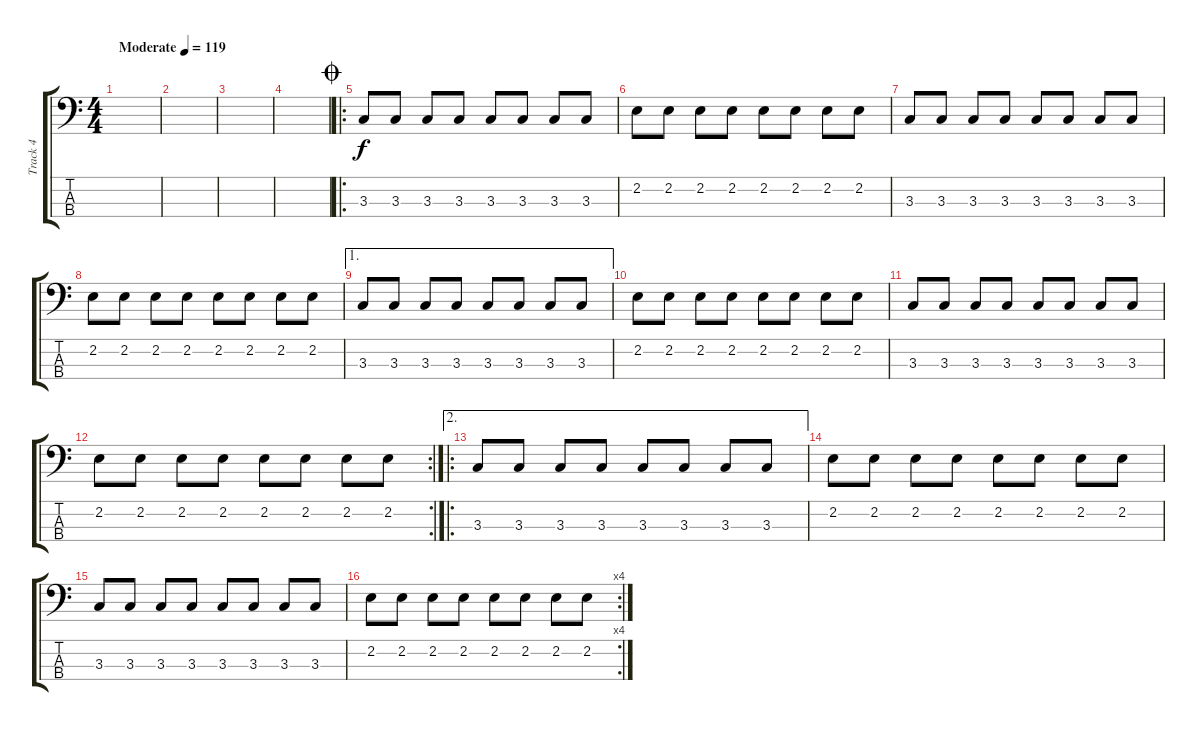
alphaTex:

\track ("Track 4" "Track 4") {instrument electricbassfinger}
\staff {score tabs}
\tuning (G2 D2 A1 E1) {hide}
\ts (4 4)
\tempo (119 "Moderate")
\clef f4
\ks c
|
|
|
|
\ro
\jump coda
3.3.8 3.3.8 3.3.8 3.3.8 3.3.8 3.3.8 3.3.8 3.3.8 |
2.2.8 2.2.8 2.2.8 2.2.8 2.2.8 2.2.8 2.2.8 2.2.8 |
3.3.8 3.3.8 3.3.8 3.3.8 3.3.8 3.3.8 3.3.8 3.3.8 |
2.2.8 2.2.8 2.2.8 2.2.8 2.2.8 2.2.8 2.2.8 2.2.8 |
\ae 1
3.3.8 3.3.8 3.3.8 3.3.8 3.3.8 3.3.8 3.3.8 3.3.8 |
2.2.8 2.2.8 2.2.8 2.2.8 2.2.8 2.2.8 2.2.8 2.2.8 |
3.3.8 3.3.8 3.3.8 3.3.8 3.3.8 3.3.8 3.3.8 3.3.8 |
\rc 2
2.2.8 2.2.8 2.2.8 2.2.8 2.2.8 2.2.8 2.2.8 2.2.8 |
\ae 2
\ro
3.3.8 3.3.8 3.3.8 3.3.8 3.3.8 3.3.8 3.3.8 3.3.8 |
2.2.8 2.2.8 2.2.8 2.2.8 2.2.8 2.2.8 2.2.8 2.2.8 |
3.3.8 3.3.8 3.3.8 3.3.8 3.3.8 3.3.8 3.3.8 3.3.8 |
\rc 4
2.2.8 2.2.8 2.2.8 2.2.8 2.2.8 2.2.8 2.2.8 2.2.8
